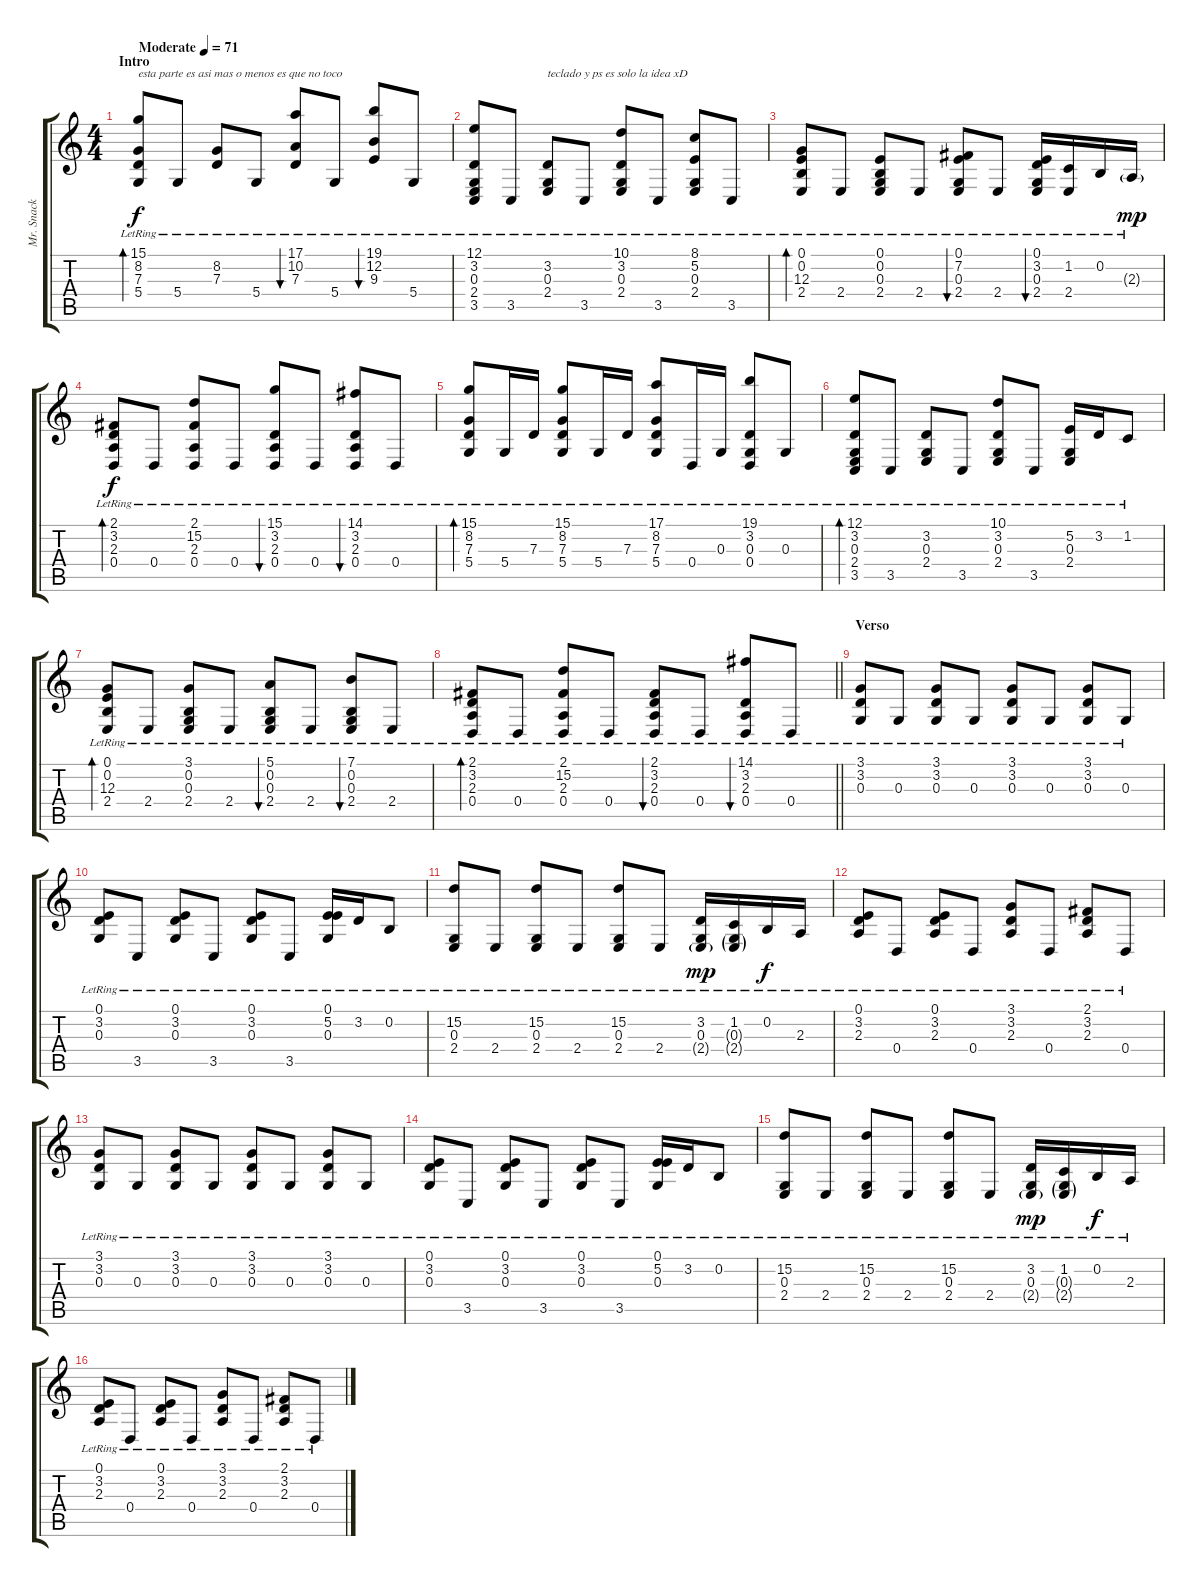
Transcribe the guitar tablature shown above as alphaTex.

\track ("Mr. Snack" "Mr. Snack") {instrument acousticgrandpiano}
\staff {score tabs}
\tuning (E4 B3 G3 D3 A2 E2) {hide}
\ts (4 4)
\section ("" "Intro")
\tempo (71 "Moderate")
\clef g2
\ks c
(15.1{lr} 8.2{lr} 7.3{lr} 5.4).8{bd 30 txt "esta parte es asi mas o menos es que no toco " dy f instrument acousticgrandpiano} 5.4{lr}.8 (8.2 7.3{lr}).8 5.4{lr}.8 (17.1{lr} 10.2{lr} 7.3{lr}).8{bu 30} 5.4{lr}.8 (19.1 12.2{lr} 9.3{lr}).8{bu 30} 5.4{lr}.8 |
(12.1{lr} 3.2{lr} 0.3{lr} 2.4{lr} 3.5).8 3.5{lr}.8 (3.2{lr} 0.3{lr} 2.4{lr}).8{txt "teclado y ps es solo la idea xD"} 3.5{lr}.8 (10.1 3.2{lr} 0.3{lr} 2.4{lr}).8 3.5{lr}.8 (8.1 5.2{lr} 0.3{lr} 2.4{lr}).8 3.5{lr}.8 |
(0.1{lr} 0.2{lr} 12.3{lr} 2.4).8{bd 30} 2.4{lr}.8 (0.1{lr} 0.2{lr} 0.3{lr} 2.4{lr}).8 2.4{lr}.8 (0.1 7.2{lr} 0.3{lr} 2.4{lr}).8{bu 30} 2.4{lr}.8 (0.1 3.2 0.3{lr} 2.4{lr}).16{bu 30} (1.2{lr} 2.4{lr}).16 0.2{lr}.16 2.3{g lr}.16{dy mp} |
(2.1{lr} 3.2{lr} 2.3{lr} 0.4{lr}).8{bd 30 dy f} 0.4{lr}.8 (2.1{lr} 15.2{lr} 2.3{lr} 0.4).8 0.4{lr}.8 (15.1{lr} 3.2{lr} 2.3{lr} 0.4{lr}).8{bu 30} 0.4{lr}.8 (14.1{lr} 3.2{lr} 2.3{lr} 0.4).8{bu 30} 0.4{lr}.8 |
(15.1{lr} 8.2{lr} 7.3{lr} 5.4).8{bd 30} 5.4{lr}.16 7.3{lr}.16 (15.1{lr} 8.2{lr} 7.3{lr} 5.4).8 5.4{lr}.16 7.3{lr}.16 (17.1{lr} 8.2{lr} 7.3{lr} 5.4).8 0.4{lr}.16 0.3{lr}.16 (19.1{lr} 3.2{lr} 0.3{lr} 0.4).8 0.3{lr}.8 |
(12.1{lr} 3.2{lr} 0.3{lr} 2.4{lr} 3.5).8{bd 30} 3.5{lr}.8 (3.2{lr} 0.3{lr} 2.4{lr}).8 3.5{lr}.8 (10.1 3.2{lr} 0.3{lr} 2.4{lr}).8 3.5{lr}.8 (5.2{lr} 0.3{lr} 2.4{lr}).16 3.2{lr}.16 1.2{lr}.8 |
(0.1{lr} 0.2{lr} 12.3{lr} 2.4).8{bd 30} 2.4{lr}.8 (3.1{lr} 0.2{lr} 0.3{lr} 2.4{lr}).8 2.4{lr}.8 (5.1 0.2 0.3{lr} 2.4{lr}).8{bu 30} 2.4{lr}.8 (7.1 0.2 0.3{lr} 2.4{lr}).8{bu 30} 2.4{lr}.8 |
\barLineRight lightlight
(2.1{lr} 3.2{lr} 2.3{lr} 0.4{lr}).8{bd 30} 0.4{lr}.8 (2.1{lr} 15.2{lr} 2.3{lr} 0.4).8 0.4{lr}.8 (2.1{lr} 3.2{lr} 2.3{lr} 0.4{lr}).8{bu 30} 0.4{lr}.8 (14.1{lr} 3.2{lr} 2.3{lr} 0.4).8{bu 30} 0.4{lr}.8 |
\section ("" "Verso")
(3.1{lr} 3.2{lr} 0.3{lr}).8 0.3{lr}.8 (3.1{lr} 3.2{lr} 0.3{lr}).8 0.3{lr}.8 (3.1{lr} 3.2{lr} 0.3{lr}).8 0.3{lr}.8 (3.1{lr} 3.2{lr} 0.3{lr}).8 0.3{lr}.8 |
(0.1{lr} 3.2{lr} 0.3{lr}).8 3.5{lr}.8 (0.1{lr} 3.2{lr} 0.3{lr}).8 3.5{lr}.8 (0.1{lr} 3.2{lr} 0.3{lr}).8 3.5{lr}.8 (0.1{lr} 5.2{lr} 0.3{lr}).16 3.2{lr}.16 0.2{lr}.8 |
(15.2{lr} 0.3{lr} 2.4{lr}).8 2.4{lr}.8 (15.2{lr} 0.3{lr} 2.4{lr}).8 2.4{lr}.8 (15.2{lr} 0.3{lr} 2.4{lr}).8 2.4{lr}.8 (3.2{lr} 0.3 2.4{g}).16{dy mp} (1.2{lr} 0.3{g} 2.4{g}).16 0.2{lr}.16{dy f} 2.3{lr}.16 |
(0.1{lr} 3.2{lr} 2.3{lr}).8 0.4{lr}.8 (0.1{lr} 3.2{lr} 2.3{lr}).8 0.4{lr}.8 (3.1{lr} 3.2{lr} 2.3{lr}).8 0.4{lr}.8 (2.1{lr} 3.2{lr} 2.3{lr}).8 0.4{lr}.8 |
(3.1{lr} 3.2{lr} 0.3{lr}).8 0.3{lr}.8 (3.1{lr} 3.2{lr} 0.3{lr}).8 0.3{lr}.8 (3.1{lr} 3.2{lr} 0.3{lr}).8 0.3{lr}.8 (3.1{lr} 3.2{lr} 0.3{lr}).8 0.3{lr}.8 |
(0.1{lr} 3.2{lr} 0.3{lr}).8 3.5{lr}.8 (0.1{lr} 3.2{lr} 0.3{lr}).8 3.5{lr}.8 (0.1{lr} 3.2{lr} 0.3{lr}).8 3.5{lr}.8 (0.1{lr} 5.2{lr} 0.3{lr}).16 3.2{lr}.16 0.2{lr}.8 |
(15.2{lr} 0.3{lr} 2.4{lr}).8 2.4{lr}.8 (15.2{lr} 0.3{lr} 2.4{lr}).8 2.4{lr}.8 (15.2{lr} 0.3{lr} 2.4{lr}).8 2.4{lr}.8 (3.2{lr} 0.3 2.4{g}).16{dy mp} (1.2{lr} 0.3{g} 2.4{g}).16 0.2{lr}.16{dy f} 2.3{lr}.16 |
(0.1{lr} 3.2{lr} 2.3{lr}).8 0.4{lr}.8 (0.1{lr} 3.2{lr} 2.3{lr}).8 0.4{lr}.8 (3.1{lr} 3.2{lr} 2.3{lr}).8 0.4{lr}.8 (2.1{lr} 3.2{lr} 2.3{lr}).8 0.4{lr}.8
